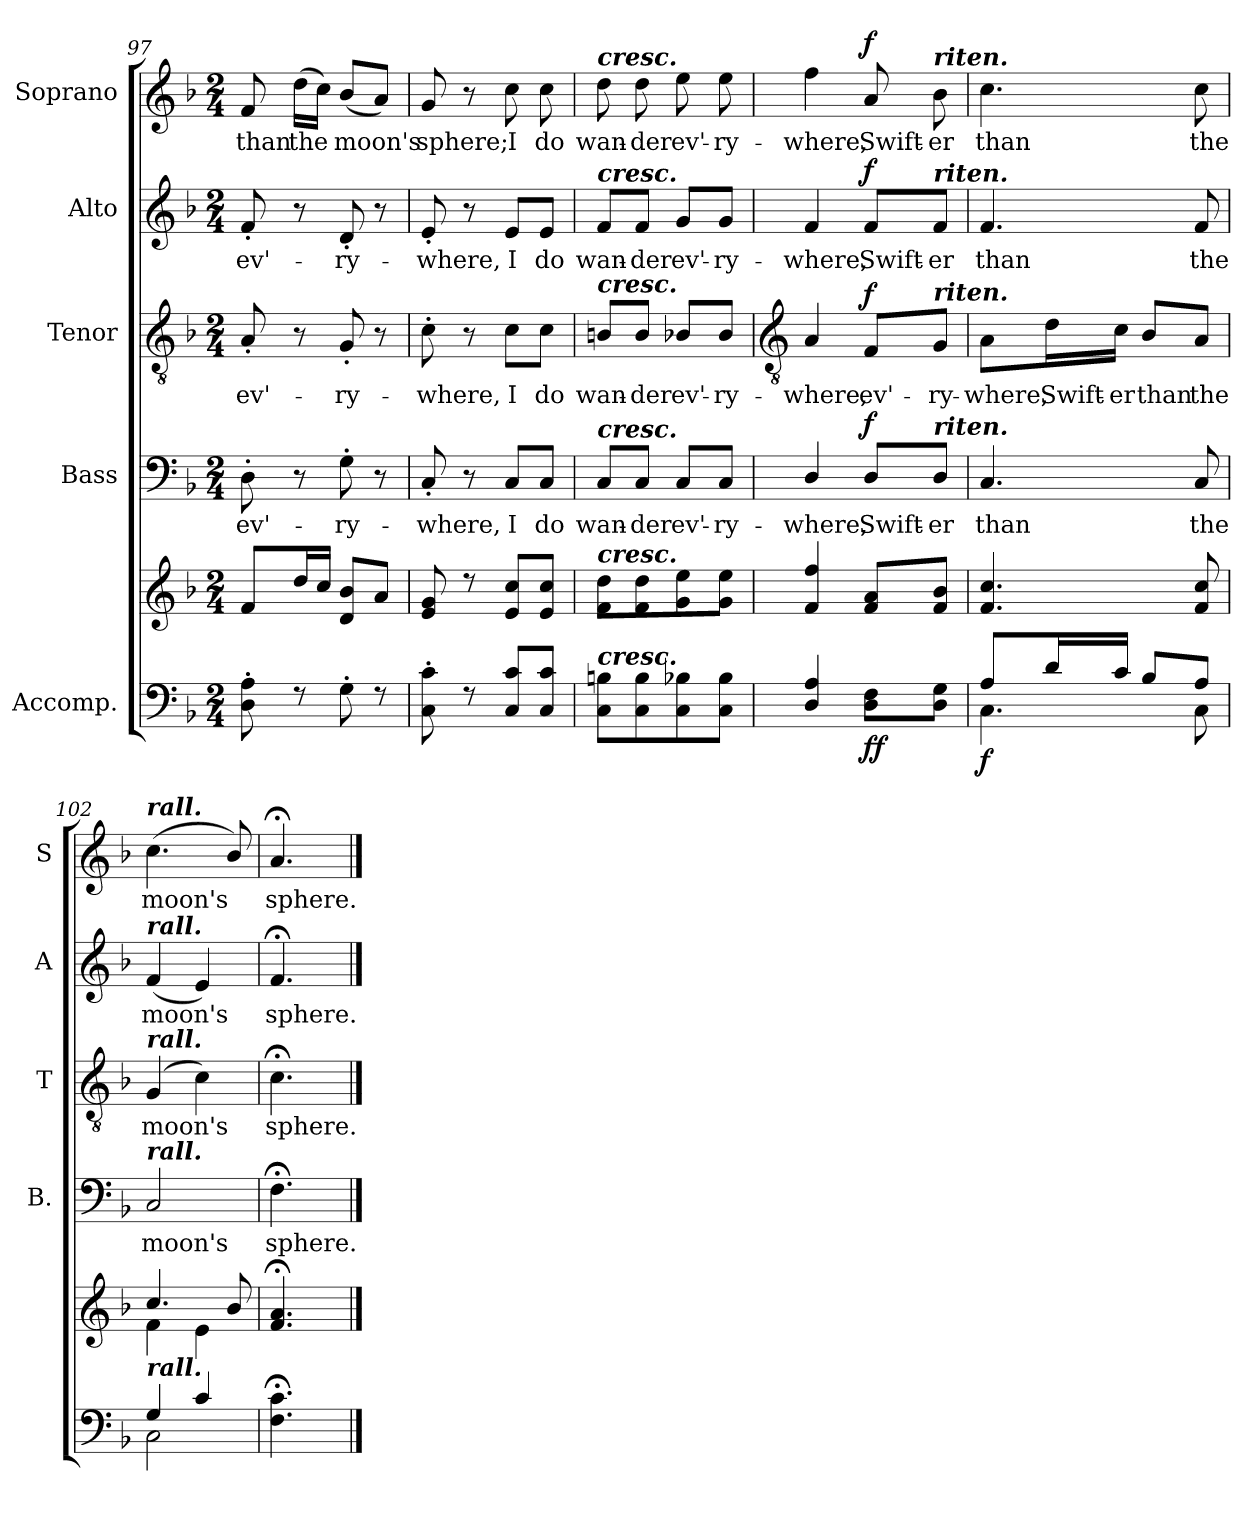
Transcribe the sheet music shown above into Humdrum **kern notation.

**kern	**kern	**dynam	**kern	**text	**dynam	**kern	**text	**dynam	**kern	**text	**dynam	**kern	**text	**dynam
*part5	*part5	*part5	*part4	*part4	*part4	*part3	*part3	*part3	*part2	*part2	*part2	*part1	*part1	*part1
*staff6	*staff5	*staff5/6	*staff4	*staff4	*staff4	*staff3	*staff3	*staff3	*staff2	*staff2	*staff2	*staff1	*staff1	*staff1
*I"Accomp.	*	*	*I"Bass	*	*	*I"Tenor	*	*	*I"Alto	*	*	*I"Soprano	*	*
*	*	*	*I'B.	*	*	*I'T	*	*	*I'A	*	*	*I'S	*	*
*clefF4	*clefG2	*	*clefF4	*	*	*clefGv2	*	*	*clefG2	*	*	*clefG2	*	*
*k[b-]	*k[b-]	*	*k[b-]	*	*	*k[b-]	*	*	*k[b-]	*	*	*k[b-]	*	*
*F:	*F:	*	*F:	*	*	*F:	*	*	*F:	*	*	*F:	*	*
*M2/4	*M2/4	*	*M2/4	*	*	*M2/4	*	*	*M2/4	*	*	*M2/4	*	*
=97	=97	=97	=97	=97	=97	=97	=97	=97	=97	=97	=97	=97	=97	=97
*^	*^	*	*	*	*	*	*	*	*	*	*	*	*	*
!	!	!	!LO:N:vis=1	!	!	!LO:LY:b	!	!	!LO:LY:b	!	!	!LO:LY:b	!	!	!LO:LY:b	!
8D\' 8A\'	2ryy	8f/L	2ryy	.	8D'\	ev'-	.	8A'/	ev'-	.	8f'/	ev'-	.	8f/	than	.
!	!	!	!	!	!	!	!	!	!	!	!	!	!	!	!LO:LY:b	!
8r	.	16dd/L	.	.	8r	.	.	8r	.	.	8r	.	.	(>16dd\LL	the	.
.	.	16cc/JJ	.	.	.	.	.	.	.	.	.	.	.	16cc\JJ)	.	.
!	!	!	!	!	!	!LO:LY:b	!	!	!LO:LY:b	!	!	!LO:LY:b	!	!	!LO:LY:b	!
8G'\	.	8d/ 8b-/L	.	.	8G'\	-ry-	.	8G'/	-ry-	.	8d'/	-ry-	.	(<8b-/L	moon's	.
8r	.	8a/J	.	.	8r	.	.	8r	.	.	8r	.	.	8a/J)	.	.
=98	=98	=98	=98	=98	=98	=98	=98	=98	=98	=98	=98	=98	=98	=98	=98	=98
!	!	!	!LO:N:vis=1	!	!	!LO:LY:b	!	!	!LO:LY:b	!	!	!LO:LY:b	!	!	!LO:LY:b	!
8C\' 8c\'	2ryy	8e/ 8g/	2ryy	.	8C'/	-where,	.	8c'\	-where,	.	8e'/	-where,	.	8g/	sphere;	.
8r	.	8r	.	.	8r	.	.	8r	.	.	8r	.	.	8r	.	.
!	!	!	!	!	!	!LO:LY:b	!	!	!LO:LY:b	!	!	!LO:LY:b	!	!	!LO:LY:b	!
8C/ 8c/L	.	8e/ 8cc/L	.	.	8C/L	I	.	8c\L	I	.	8e/L	I	.	8cc\	I	.
!	!	!	!	!	!	!LO:LY:b	!	!	!LO:LY:b	!	!	!LO:LY:b	!	!	!LO:LY:b	!
8C\ 8c\J	.	8e/ 8cc/J	.	.	8C/J	do	.	8c\J	do	.	8e/J	do	.	8cc\	do	.
=99	=99	=99	=99	=99	=99	=99	=99	=99	=99	=99	=99	=99	=99	=99	=99	=99
!	!	!	!	!	!	!	!	!	!	!	!	!	!	!LO:TX:a:Bi:t=cresc.	!	!
!	!	!	!	!	!	!	!	!	!	!	!LO:TX:a:Bi:t=cresc.	!	!	!	!	!
!	!	!	!	!	!	!	!	!LO:TX:a:Bi:t=cresc.	!	!	!	!	!	!	!	!
!	!	!	!	!	!LO:TX:a:Bi:t=cresc.	!	!	!	!	!	!	!	!	!	!	!
!	!	!LO:TX:a:Bi:t=cresc.	!	!	!	!	!	!	!	!	!	!	!	!	!	!
!LO:TX:a:Bi:t=cresc.	!	!	!	!	!	!	!	!	!	!	!	!	!	!	!	!
!	!	!	!LO:N:vis=1	!	!	!LO:LY:b	!	!	!LO:LY:b	!	!	!LO:LY:b	!	!	!LO:LY:b	!
8C\ 8Bn\L	2ryy	8f\ 8dd\L	2ryy	.	8C/L	wan-	.	8Bn/L	wan-	.	8f/L	wan-	.	8dd\	wan-	.
!	!	!	!	!	!	!LO:LY:b	!	!	!LO:LY:b	!	!	!LO:LY:b	!	!	!LO:LY:b	!
8C\ 8B\	.	8f\ 8dd\	.	.	8C/J	-der	.	8B/J	-der	.	8f/J	-der	.	8dd\	-der	.
!	!	!	!	!	!	!LO:LY:b	!	!	!LO:LY:b	!	!	!LO:LY:b	!	!	!LO:LY:b	!
8C\ 8B-X\	.	8g\ 8ee\	.	.	8C/L	ev'-	.	8B-X/L	ev'-	.	8g/L	ev'-	.	8ee\	ev'-	.
!	!	!	!	!	!	!LO:LY:b	!	!	!LO:LY:b	!	!	!LO:LY:b	!	!	!LO:LY:b	!
8C\ 8B-\J	.	8g\ 8ee\J	.	.	8C/J	-ry-	.	8B-/J	-ry-	.	8g/J	-ry-	.	8ee\	-ry-	.
!!LO:LB:g=z
=100	=100	=100	=100	=100	=100	=100	=100	=100	=100	=100	=100	=100	=100	=100	=100	=100
*	*	*	*	*	*	*	*	*clefGv2	*	*	*	*	*	*	*	*
!	!	!	!LO:N:vis=1	!	!	!LO:LY:b	!	!	!LO:LY:b	!	!	!LO:LY:b	!	!	!LO:LY:b	!
4D 4A	2ryy	4f/ 4ff/	2ryy	.	4D/	-where,	.	4A/	-where,	.	4f/	-where,	.	4ff\	-where,	.
!	!	!	!	!LO:DY:b=2	!	!LO:LY:b	!	!	!LO:LY:b	!	!	!LO:LY:b	!	!	!LO:LY:b	!
!	!	!	!	!LO:DY:n=1:b	!	!	!LO:DY:b	!	!	!LO:DY:b	!	!	!LO:DY:b	!	!	!LO:DY:b
8D\ 8F\L	.	8f/ 8a/L	.	f f	8D/L	Swift-	f	8F/L	ev'-	f	8f/L	Swift-	f	8a/	Swift-	f
!	!	!	!	!	!	!	!	!	!	!	!	!	!	!LO:TX:a:Bi:t=riten.	!	!
!	!	!	!	!	!	!	!	!	!	!	!LO:TX:a:Bi:t=riten.	!	!	!	!	!
!	!	!	!	!	!	!	!	!LO:TX:a:Bi:t=riten.	!	!	!	!	!	!	!	!
!	!	!	!	!	!LO:TX:a:Bi:t=riten.	!	!	!	!	!	!	!	!	!	!	!
!	!	!	!	!	!	!LO:LY:b	!	!	!LO:LY:b	!	!	!LO:LY:b	!	!	!LO:LY:b	!
8D\ 8G\J	.	8f/ 8b-/J	.	.	8D/J	-er	.	8G/J	-ry-	.	8f/J	-er	.	8b-\	-er	.
=101	=101	=101	=101	=101	=101	=101	=101	=101	=101	=101	=101	=101	=101	=101	=101	=101
!	!	!	!LO:N:vis=1	!LO:DY:b=2	!	!LO:LY:b	!	!	!LO:LY:b	!	!	!LO:LY:b	!	!	!LO:LY:b	!
8A/L	4.C\	4.f/ 4.cc/	2ryy	f	4.C/	than	.	8A\L	-where,	.	4.f/	than	.	4.cc\	than	.
!	!	!	!	!	!	!	!	!	!LO:LY:b	!	!	!	!	!	!	!
16d/L	.	.	.	.	.	.	.	16d\L	Swift-	.	.	.	.	.	.	.
!	!	!	!	!	!	!	!	!	!LO:LY:b	!	!	!	!	!	!	!
16c/JJ	.	.	.	.	.	.	.	16c\JJ	-er	.	.	.	.	.	.	.
!	!	!	!	!	!	!	!	!	!LO:LY:b	!	!	!	!	!	!	!
8B-/L	.	.	.	.	.	.	.	8B-/L	than	.	.	.	.	.	.	.
!	!	!	!	!	!	!LO:LY:b	!	!	!LO:LY:b	!	!	!LO:LY:b	!	!	!LO:LY:b	!
8A/J	8C\	8f/ 8cc/	.	.	8C/	the	.	8A/J	the	.	8f/	the	.	8cc\	the	.
=102	=102	=102	=102	=102	=102	=102	=102	=102	=102	=102	=102	=102	=102	=102	=102	=102
!	!	!	!	!	!	!	!	!	!	!	!	!	!	!LO:TX:a:Bi:t=rall.	!	!
!	!	!	!	!	!	!	!	!	!	!	!LO:TX:a:Bi:t=rall.	!	!	!	!	!
!	!	!	!	!	!	!	!	!LO:TX:a:Bi:t=rall.	!	!	!	!	!	!	!	!
!	!	!	!	!	!LO:TX:a:Bi:t=rall.	!	!	!	!	!	!	!	!	!	!	!
!LO:TX:a:Bi:t=rall.	!	!	!	!	!	!	!	!	!	!	!	!	!	!	!	!
!	!	!	!	!	!	!LO:LY:b	!	!	!LO:LY:b	!	!	!LO:LY:b	!	!	!LO:LY:b	!
4G/	2C\	4.cc/	4f\	.	2C/	moon's	.	(<4G/	moon's	.	(<4f/	moon's	.	(<4.cc\	moon's	.
4c/	.	.	4e\	.	.	.	.	4c\)	.	.	4e/)	.	.	.	.	.
.	.	8b-/	.	.	.	.	.	.	.	.	.	.	.	8b-/)	.	.
=103	=103	=103	=103	=103	=103	=103	=103	=103	=103	=103	=103	=103	=103	=103	=103	=103
!	!	!	!	!	!	!LO:LY:b	!	!	!LO:LY:b	!	!	!LO:LY:b	!	!	!LO:LY:b	!
4.F\; 4.c\;	4ryy	4.f/;< 4.a/;<	4.ryy	.	4.F;<\	sphere.	.	4.c;<\	sphere.	.	4.f;</	sphere.	.	4.a;</	sphere.	.
.	8ryy	.	.	.	.	.	.	.	.	.	.	.	.	.	.	.
*v	*v	*	*	*	*	*	*	*	*	*	*	*	*	*	*	*
*	*v	*v	*	*	*	*	*	*	*	*	*	*	*	*	*
==	==	==	==	==	==	==	==	==	==	==	==	==	==	==
*-	*-	*-	*-	*-	*-	*-	*-	*-	*-	*-	*-	*-	*-	*-
